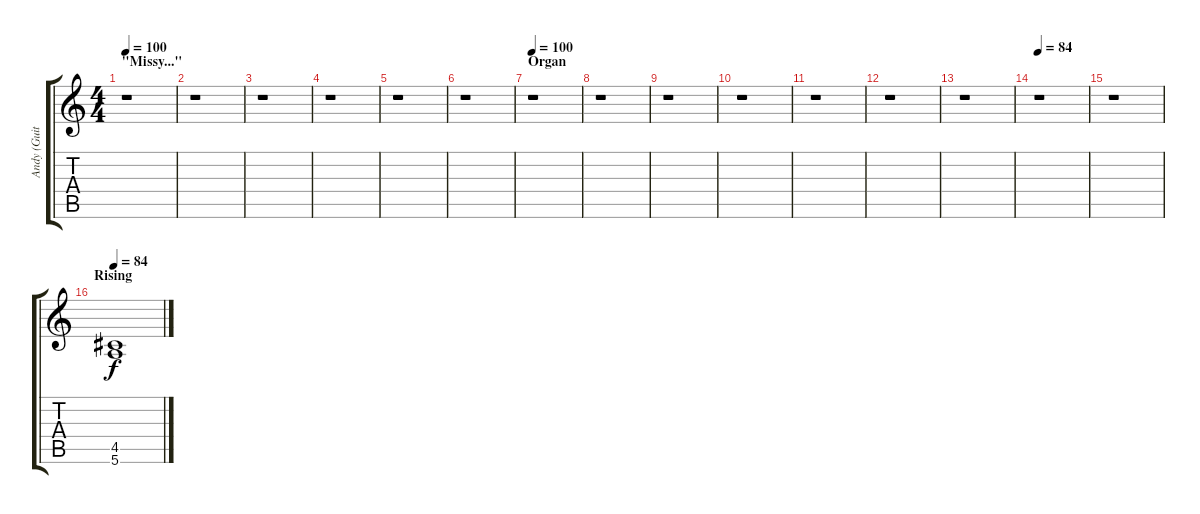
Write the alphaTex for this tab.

\track ("Andy (Guitar)" "Andy (Guit") {instrument distortionguitar}
\staff {score tabs}
\tuning (E4 B3 G3 D3 A2 E2) {hide}
\ts (4 4)
\section ("" "\"Missy...\"")
\tempo 100
\clef g2
\ks c
r.1{dy f} |
r.1 |
r.1 |
r.1 |
r.1 |
r.1 |
\section ("" "Organ")
\tempo 100
r.1 |
r.1 |
r.1 |
r.1 |
r.1 |
r.1 |
r.1 |
\tempo 84
r.1 |
r.1 |
\section ("" "Rising")
\tempo 84
(4.5 5.6).1
